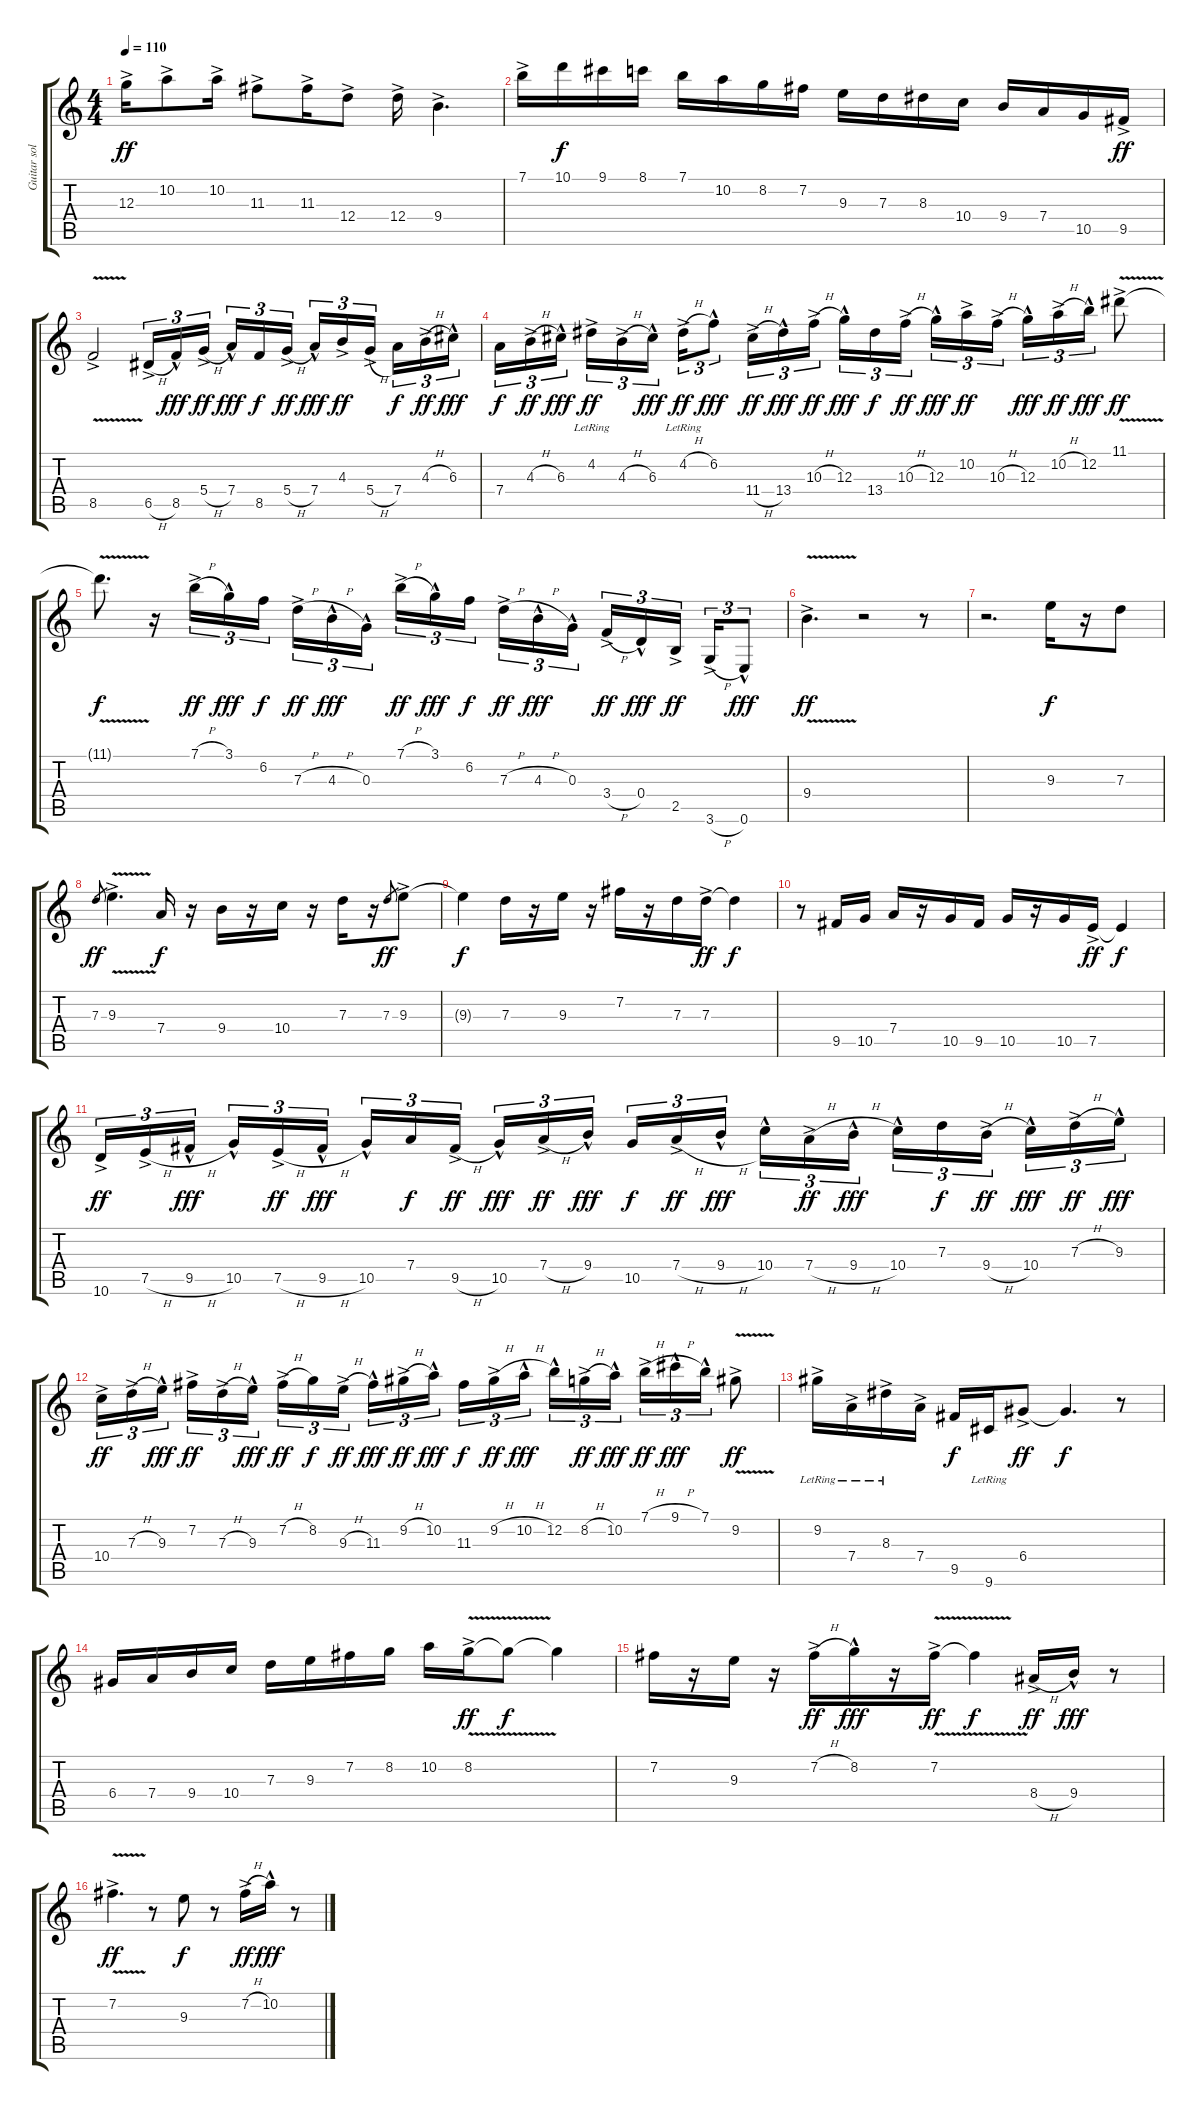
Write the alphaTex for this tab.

\track ("Guitar solo" "Guitar sol") {instrument electricguitarjazz}
\staff {score tabs}
\tuning (E4 B3 G3 D3 A2 E2) {hide}
\ts (4 4)
\tempo 110
\clef g2
\ks c
12.3{ac}.16{dy ff} 10.2{ac}.8 10.2{ac}.16 11.3{ac}.8 11.3{ac}.16 12.4{ac}.8 12.4{ac}.16 9.4{ac}.4{d} |
7.1{ac}.16 10.1.16{dy f} 9.1.16 8.1.16 7.1.16 10.2.16 8.2.16 7.2.16 9.3.16 7.3.16 8.3.16 10.4.16 9.4.16 7.4.16 10.5.16 9.5{ac}.16{dy ff} |
8.5{v ac}.2 6.5{h ac}.16{tu (3 2)} 8.5{hac}.16{tu (3 2) dy fff} 5.4{h ac}.16{tu (3 2) dy ff beam splitsecondary} 7.4{hac}.16{tu (3 2) dy fff} 8.5.16{tu (3 2) dy f} 5.4{h ac}.16{tu (3 2) dy ff} 7.4{hac}.16{tu (3 2) dy fff} 4.3{ac}.16{tu (3 2) dy ff} 5.4{h ac}.16{tu (3 2) beam splitsecondary} 7.4.16{tu (3 2) dy f} 4.3{h ac}.16{tu (3 2) dy ff} 6.3{hac}.16{tu (3 2) dy fff} |
7.4.16{tu (3 2) dy f} 4.3{h ac}.16{tu (3 2) dy ff} 6.3{hac}.16{tu (3 2) dy fff beam splitsecondary} 4.2{ac lr}.16{tu (3 2) dy ff} 4.3{h ac}.16{tu (3 2)} 6.3{hac}.16{tu (3 2) dy fff} 4.2{h ac lr}.16{tu (3 2) dy ff} 6.2{hac}.8{tu (3 2) dy fff} 11.4{h ac}.16{tu (3 2) dy ff} 13.4{hac}.16{tu (3 2) dy fff} 10.3{h ac}.16{tu (3 2) dy ff} 12.3{hac}.16{tu (3 2) dy fff} 13.4.16{tu (3 2) dy f} 10.3{h ac}.16{tu (3 2) dy ff beam splitsecondary} 12.3{hac}.16{tu (3 2) dy fff} 10.2{ac}.16{tu (3 2) dy ff} 10.3{h ac}.16{tu (3 2)} 12.3{hac}.16{tu (3 2) dy fff} 10.2{h ac}.16{tu (3 2) dy ff} 12.2{hac}.16{tu (3 2) dy fff} 11.1{v ac}.8{dy ff} |
11.1{t}.8{d dy f} r.16 7.1{h ac}.16{tu (3 2) dy ff} 3.1{hac}.16{tu (3 2) dy fff} 6.2.16{tu (3 2) dy f beam splitsecondary} 7.3{h ac}.16{tu (3 2) dy ff} 4.3{h hac}.16{tu (3 2) dy fff} 0.3{hac}.16{tu (3 2)} 7.1{h ac}.16{tu (3 2) dy ff} 3.1{hac}.16{tu (3 2) dy fff} 6.2.16{tu (3 2) dy f beam splitsecondary} 7.3{h ac}.16{tu (3 2) dy ff} 4.3{h hac}.16{tu (3 2) dy fff} 0.3{hac}.16{tu (3 2)} 3.4{h ac}.16{tu (3 2) dy ff} 0.4{hac}.16{tu (3 2) dy fff} 2.5{ac}.16{tu (3 2) dy ff beam splitsecondary} 3.6{h ac}.16{tu (3 2)} 0.6{hac}.8{tu (3 2) dy fff} |
9.4{v ac}.4{d dy ff} r.2 r.8 |
r.2{d} 9.3.16{dy f} r.16 7.3.8 |
7.3.8{gr dy ff} 9.3{v ac}.4{d} 7.4.16{dy f} r.16 9.4.16 r.16 10.4.16 r.16 7.3.16 r.16 7.3.8{gr dy ff} 9.3{ac}.8 |
9.3{t}.4{dy f} 7.3.16 r.16 9.3.16 r.16 7.2.16 r.16 7.3.16 7.3{ac}.16{dy ff} 7.3{t}.4{dy f} |
r.8 9.5.16 10.5.16 7.4.16 r.16 10.5.16 9.5.16 10.5.16 r.16 10.5.16 7.5{ac}.16{dy ff} 7.5{t}.4{dy f} |
10.6{ac}.16{tu (3 2) dy ff} 7.5{h ac}.16{tu (3 2)} 9.5{h hac}.16{tu (3 2) dy fff beam splitsecondary} 10.5{hac}.16{tu (3 2)} 7.5{h ac}.16{tu (3 2) dy ff} 9.5{h hac}.16{tu (3 2) dy fff} 10.5{hac}.16{tu (3 2)} 7.4.16{tu (3 2) dy f} 9.5{h ac}.16{tu (3 2) dy ff beam splitsecondary} 10.5{hac}.16{tu (3 2) dy fff} 7.4{h ac}.16{tu (3 2) dy ff} 9.4{hac}.16{tu (3 2) dy fff} 10.5.16{tu (3 2) dy f} 7.4{h ac}.16{tu (3 2) dy ff} 9.4{h hac}.16{tu (3 2) dy fff beam splitsecondary} 10.4{hac}.16{tu (3 2)} 7.4{h ac}.16{tu (3 2) dy ff} 9.4{h hac}.16{tu (3 2) dy fff} 10.4{hac}.16{tu (3 2)} 7.3.16{tu (3 2) dy f} 9.4{h ac}.16{tu (3 2) dy ff beam splitsecondary} 10.4{hac}.16{tu (3 2) dy fff} 7.3{h ac}.16{tu (3 2) dy ff} 9.3{hac}.16{tu (3 2) dy fff} |
10.4{ac}.16{tu (3 2) dy ff} 7.3{h ac}.16{tu (3 2)} 9.3{hac}.16{tu (3 2) dy fff beam splitsecondary} 7.2{ac}.16{tu (3 2) dy ff} 7.3{h ac}.16{tu (3 2)} 9.3{hac}.16{tu (3 2) dy fff} 7.2{h ac}.16{tu (3 2) dy ff} 8.2.16{tu (3 2) dy f} 9.3{h ac}.16{tu (3 2) dy ff beam splitsecondary} 11.3{hac}.16{tu (3 2) dy fff} 9.2{h ac}.16{tu (3 2) dy ff} 10.2{hac}.16{tu (3 2) dy fff} 11.3.16{tu (3 2) dy f} 9.2{h ac}.16{tu (3 2) dy ff} 10.2{h hac}.16{tu (3 2) dy fff beam splitsecondary} 12.2{hac}.16{tu (3 2)} 8.2{h ac}.16{tu (3 2) dy ff} 10.2{hac}.16{tu (3 2) dy fff} 7.1{h ac}.16{tu (3 2) dy ff} 9.1{h hac}.16{tu (3 2) dy fff} 7.1{hac}.16{tu (3 2)} 9.2{v ac}.8{dy ff} |
9.2{ac lr}.16 7.4{ac lr}.16 8.3{ac lr}.16 7.4{ac}.16 9.5.16{dy f} 9.6{lr}.16 6.4{ac}.8{dy ff} 6.4{t}.4{d dy f} r.8 |
6.4.16 7.4.16 9.4.16 10.4.16 7.3.16 9.3.16 7.2.16 8.2.16 10.2.16 8.2{v ac}.16{dy ff} 8.2{t}.8{dy f} 8.2{t}.4 |
7.2.16 r.16 9.3.16 r.16 7.2{h ac}.16{dy ff} 8.2{hac}.16{dy fff} r.16 7.2{v ac}.16{dy ff} 7.2{t}.4{dy f} 8.4{h ac}.16{dy ff} 9.4{hac}.16{dy fff} r.8 |
7.2{v ac}.4{d dy ff} r.8 9.3.8{dy f} r.8 7.2{h ac}.16{dy ff} 10.2{hac}.16{dy fff} r.8
